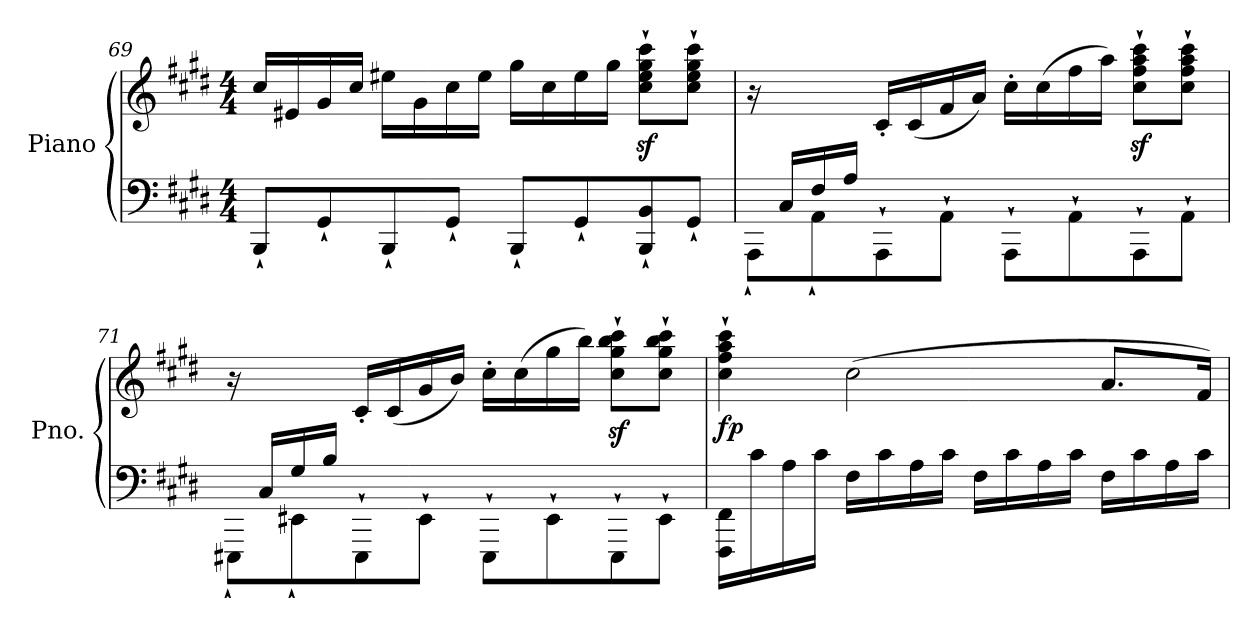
**kern	**kern	**dynam
*part1	*part1	*part1
*staff2	*staff1	*staff1/2
*I"Piano	*	*
*I'Pno.	*	*
!!LO:LB:g=z
*clefF4	*clefG2	*
*k[f#c#g#d#]	*k[f#c#g#d#]	*
*M4/4	*M4/4	*
=69	=69	=69
8BBB`/L	16cc#/LL	.
.	16e#X/	.
8GG#`/	16g#/	.
.	16cc#/JJ	.
8BBB`/	16ee#X\LL	.
.	16g#\	.
8GG#`/J	16cc#\	.
.	16ee#\JJ	.
8BBB`/L	16gg#\LL	.
.	16cc#\	.
8GG#`/	16ee#\	.
.	16gg#\JJ	.
8BBB/` 8BB/`	8cc#\z<` 8ee#\z<` 8gg#\z<` 8ccc#\z<`L	.
8GG#`/J	8cc#\` 8ee#\` 8gg#\` 8ccc#\`J	.
=70	=70	=70
*^	*	*
16ryy	8AAA`\L	16r	.
16C#/LL	.	8.ryy	.
16F#/	8AA`\	.	.
16A/JJ	.	.	.
2.ryy	8AAA`\	16c#'/LL	.
.	.	(<16c#/	.
.	8AA`\J	16f#/	.
.	.	16a/JJ)	.
.	8AAA`\L	16cc#'\LL	.
.	.	(>16cc#\	.
.	8AA`\	16ff#\	.
.	.	16aa\JJ)	.
.	8AAA`\	8cc#\z<` 8ff#\z<` 8aa\z<` 8ccc#\z<`L	.
.	8AA`\J	8cc#\` 8ff#\` 8aa\` 8ccc#\`J	.
=71	=71	=71	=71
16ryy	8EEE#X`\L	16r	.
16C#/LL	.	8.ryy	.
16G#/	8EE#X`\	.	.
16B/JJ	.	.	.
2.ryy	8EEE#`\	16c#'/LL	.
.	.	(<16c#/	.
.	8EE#`\J	16g#/	.
.	.	16b/JJ)	.
.	8EEE#`\L	16cc#'\LL	.
.	.	(>16cc#\	.
.	8EE#`\	16gg#\	.
.	.	16bb\JJ)	.
.	8EEE#`\	8cc#\z<` 8gg#\z<` 8bb\z<` 8ccc#\z<`L	.
.	8EE#`\J	8cc#\` 8gg#\` 8bb\` 8ccc#\`J	.
!!LO:LB:g=z
=72	=72	=72	=72
!	!	!	!LO:DY:b
*v	*v	*	*
16FFF#\ 16FF#\LL	4cc#\` 4ff#\` 4aa\` 4ccc#\`	fp
16c#\	.	.
16A\	.	.
16c#\JJ	.	.
16F#>\LL	(>2cc#\	.
16c#\	.	.
16A\	.	.
16c#\JJ	.	.
16F#\LL	.	.
16c#\	.	.
16A\	.	.
16c#\JJ	.	.
16F#\LL	8.a/L	.
16c#\	.	.
16A\	.	.
16c#\JJ	16f#/Jk)	.
=	=	=
*-	*-	*-
